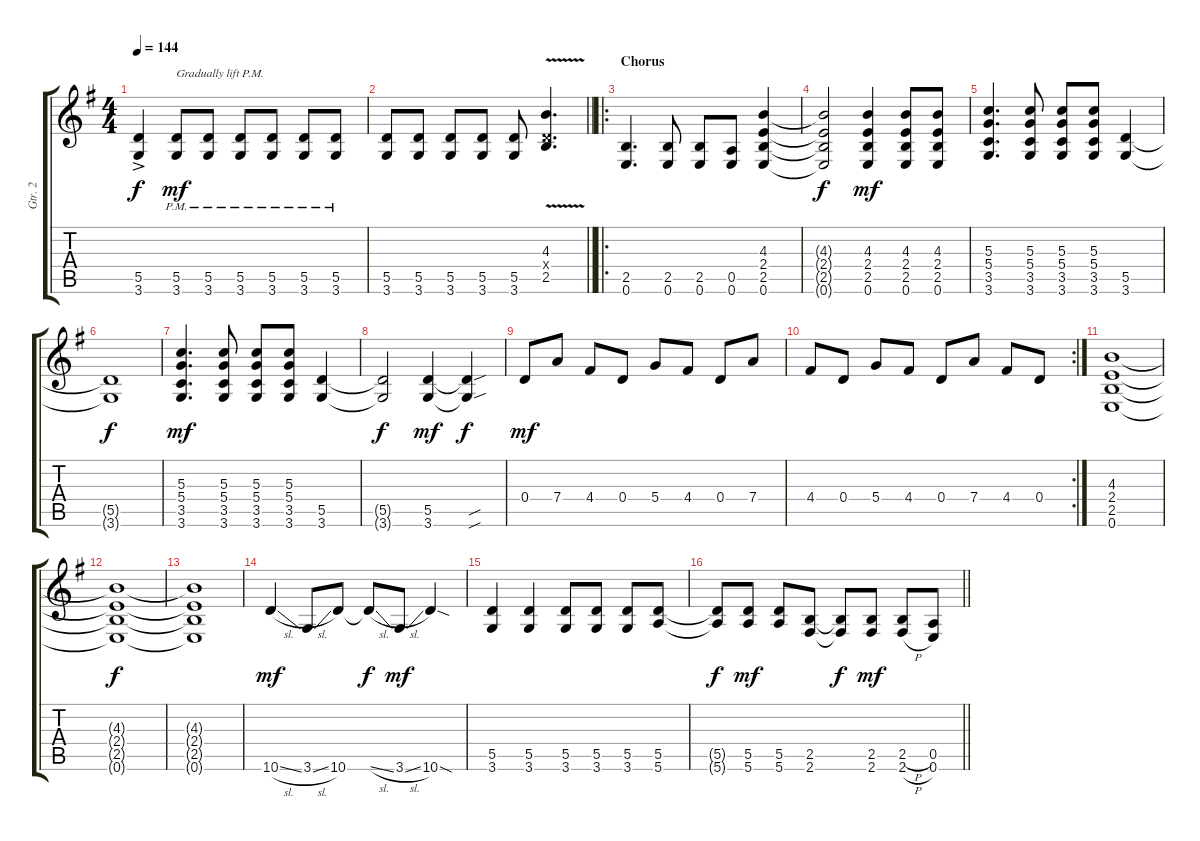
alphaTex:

\track ("Gtr. 2" "Gtr. 2") {instrument distortionguitar}
\staff {score tabs}
\tuning (E4 B3 G3 D3 A2 E2) {hide}
\ts (4 4)
\tempo 144
\clef g2
\ks g
(5.5{ac} 3.6{ac}).4{dy f} (5.5{pm} 3.6{pm}).8{txt "Gradually lift P.M." dy mf} (5.5{pm} 3.6{pm}).8 (5.5{pm} 3.6{pm}).8 (5.5{pm} 3.6{pm}).8 (5.5{pm} 3.6{pm}).8 (5.5{pm} 3.6{pm}).8 |
\barLineRight lightlight
(5.5 3.6).8 (5.5 3.6).8 (5.5 3.6).8 (5.5 3.6).8 (5.5 3.6).8 (4.3{v} 0.4{x} 2.5{v}).4{d} |
\ro
\section ("" "Chorus")
(2.5 0.6).4{d} (2.5 0.6).8 (2.5 0.6).8 (0.5 0.6).8 (4.3 2.4 2.5 0.6).4 |
(4.3{t} 2.4{t} 2.5{t} 0.6{t}).2{dy f} (4.3 2.4 2.5 0.6).4{dy mf} (4.3 2.4 2.5 0.6).8 (4.3 2.4 2.5 0.6).8 |
(5.3 5.4 3.5 3.6).4{d} (5.3 5.4 3.5 3.6).8 (5.3 5.4 3.5 3.6).8 (5.3 5.4 3.5 3.6).8 (5.5 3.6).4 |
(5.5{t} 3.6{t}).1{dy f} |
(5.3 5.4 3.5 3.6).4{d dy mf} (5.3 5.4 3.5 3.6).8 (5.3 5.4 3.5 3.6).8 (5.3 5.4 3.5 3.6).8 (5.5 3.6).4 |
(5.5{t} 3.6{t}).2{dy f} (5.5 3.6).4{dy mf} (5.5{sou t} 3.6{sou t}).4{dy f} |
0.4.8{dy mf} 7.4.8 4.4.8 0.4.8 5.4.8 4.4.8 0.4.8 7.4.8 |
\rc 2
4.4.8 0.4.8 5.4.8 4.4.8 0.4.8 7.4.8 4.4.8 0.4.8 |
(4.3 2.4 2.5 0.6).1 |
(4.3{t} 2.4{t} 2.5{t} 0.6{t}).1{dy f} |
(4.3{t} 2.4{t} 2.5{t} 0.6{t}).1 |
10.6{sl}.4{dy mf} 3.6{sl}.8 10.6.8 10.6{sl t}.8{dy f} 3.6{sl}.8{dy mf} 10.6{sod}.4 |
(5.5 3.6).4 (5.5 3.6).4 (5.5 3.6).8 (5.5 3.6).8 (5.5 3.6).8 (5.5 5.6).8 |
\barLineRight lightlight
(5.5{t} 5.6{t}).8{dy f} (5.5 5.6).8{dy mf} (5.5 5.6).8 (2.5 2.6).8 (2.5{t} 2.6{t}).8{dy f} (2.5 2.6).8{dy mf} (2.5{h} 2.6{h}).8 (0.5 0.6).8
